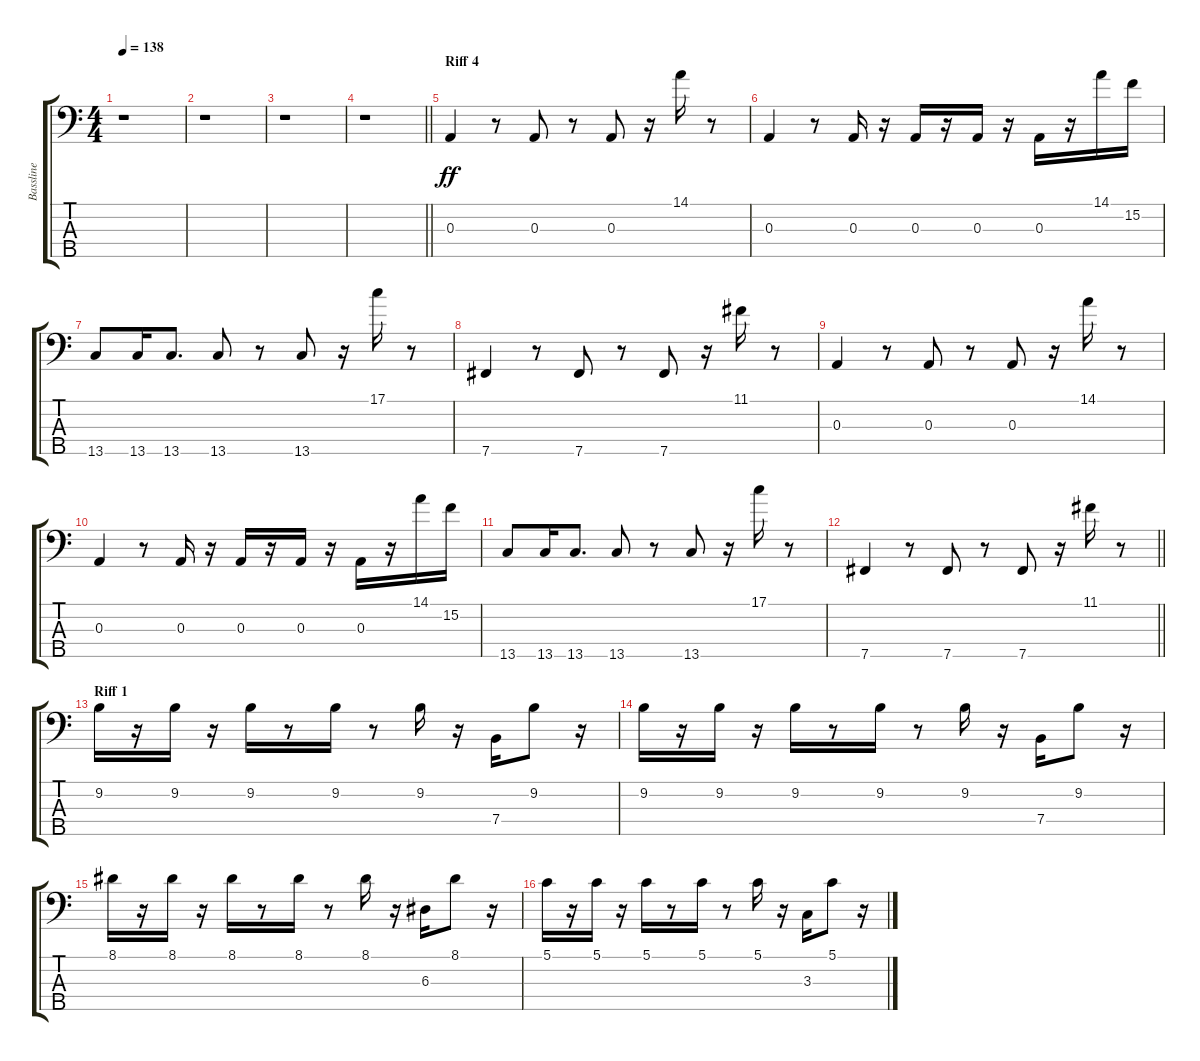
\track ("Bassline" "Bassline") {instrument electricbassfinger}
\staff {score tabs}
\tuning (G2 D2 A1 E1 B0) {hide}
\ts (4 4)
\tempo 138
\clef f4
\ks c
r.1{dy ff} |
r.1 |
r.1 |
\barLineRight lightlight
r.1 |
\section ("" "Riff 4")
0.3.4 r.8 0.3.8 r.8 0.3.8 r.16 14.1.16 r.8 |
0.3.4 r.8 0.3.16 r.16 0.3.16 r.16 0.3.16 r.16 0.3.16 r.16 14.1.16 15.2.16 |
13.5.8 13.5.16 13.5.8{d} 13.5.8 r.8 13.5.8 r.16 17.1.16 r.8 |
7.5.4 r.8 7.5.8 r.8 7.5.8 r.16 11.1.16 r.8 |
0.3.4 r.8 0.3.8 r.8 0.3.8 r.16 14.1.16 r.8 |
0.3.4 r.8 0.3.16 r.16 0.3.16 r.16 0.3.16 r.16 0.3.16 r.16 14.1.16 15.2.16 |
13.5.8 13.5.16 13.5.8{d} 13.5.8 r.8 13.5.8 r.16 17.1.16 r.8 |
\barLineRight lightlight
7.5.4 r.8 7.5.8 r.8 7.5.8 r.16 11.1.16 r.8 |
\section ("" "Riff 1")
9.2.16 r.16 9.2.16 r.16 9.2.16 r.8 9.2.16 r.8 9.2.16 r.16 7.4.16 9.2.8 r.16 |
9.2.16 r.16 9.2.16 r.16 9.2.16 r.8 9.2.16 r.8 9.2.16 r.16 7.4.16 9.2.8 r.16 |
8.1.16 r.16 8.1.16 r.16 8.1.16 r.8 8.1.16 r.8 8.1.16 r.16 6.3.16 8.1.8 r.16 |
5.1.16 r.16 5.1.16 r.16 5.1.16 r.8 5.1.16 r.8 5.1.16 r.16 3.3.16 5.1.8 r.16
